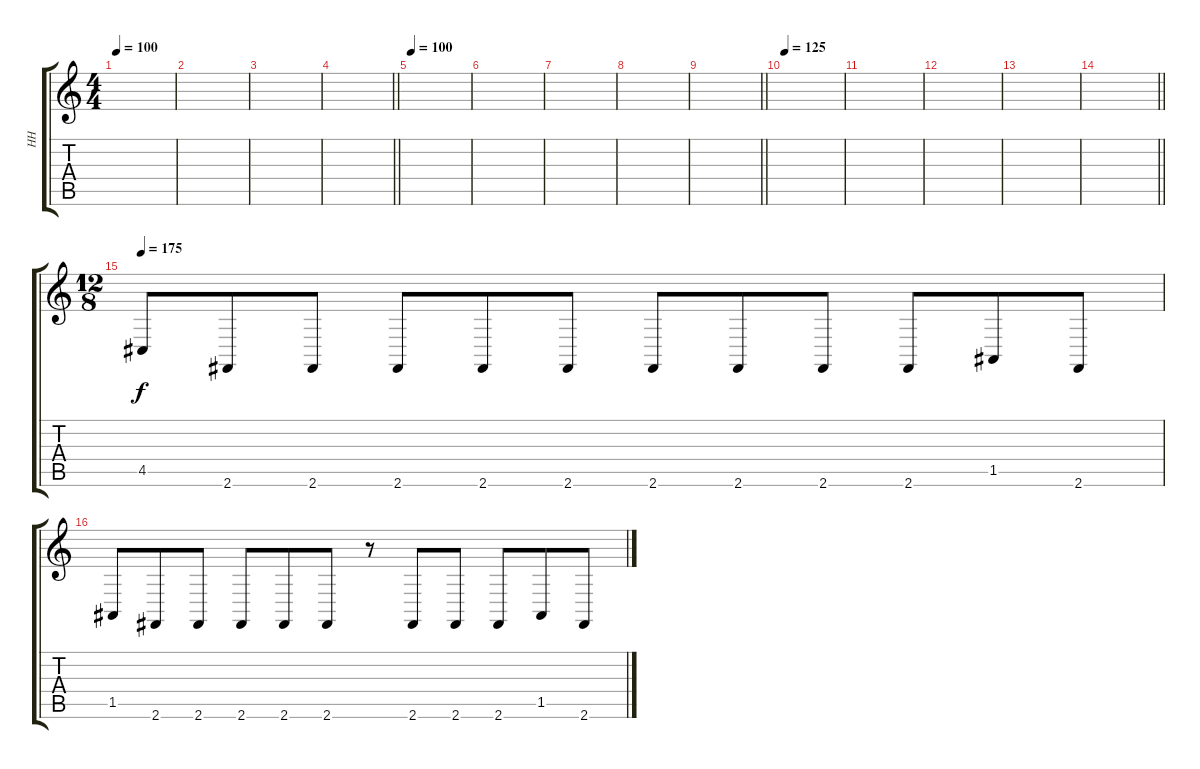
\track ("HH" "HH") {instrument acousticgrandpiano}
\staff {score tabs}
\tuning (E4 B3 G3 D3 A2 E2) {hide}
\ts (4 4)
\tempo 100
\clef g2
\ks c
|
|
|
\barLineRight lightlight
|
\section ("" "")
\tempo 100
|
|
|
|
\barLineRight lightlight
|
\section ("" "")
\tempo 125
|
|
|
|
\barLineRight lightlight
|
\ts (12 8)
\section ("" "")
\tempo 175
4.5.8 2.6.8 2.6.8 2.6.8 2.6.8 2.6.8 2.6.8 2.6.8 2.6.8 2.6.8 1.5.8 2.6.8 |
1.5.8 2.6.8 2.6.8 2.6.8 2.6.8 2.6.8 r.8 2.6.8 2.6.8 2.6.8 1.5.8 2.6.8
